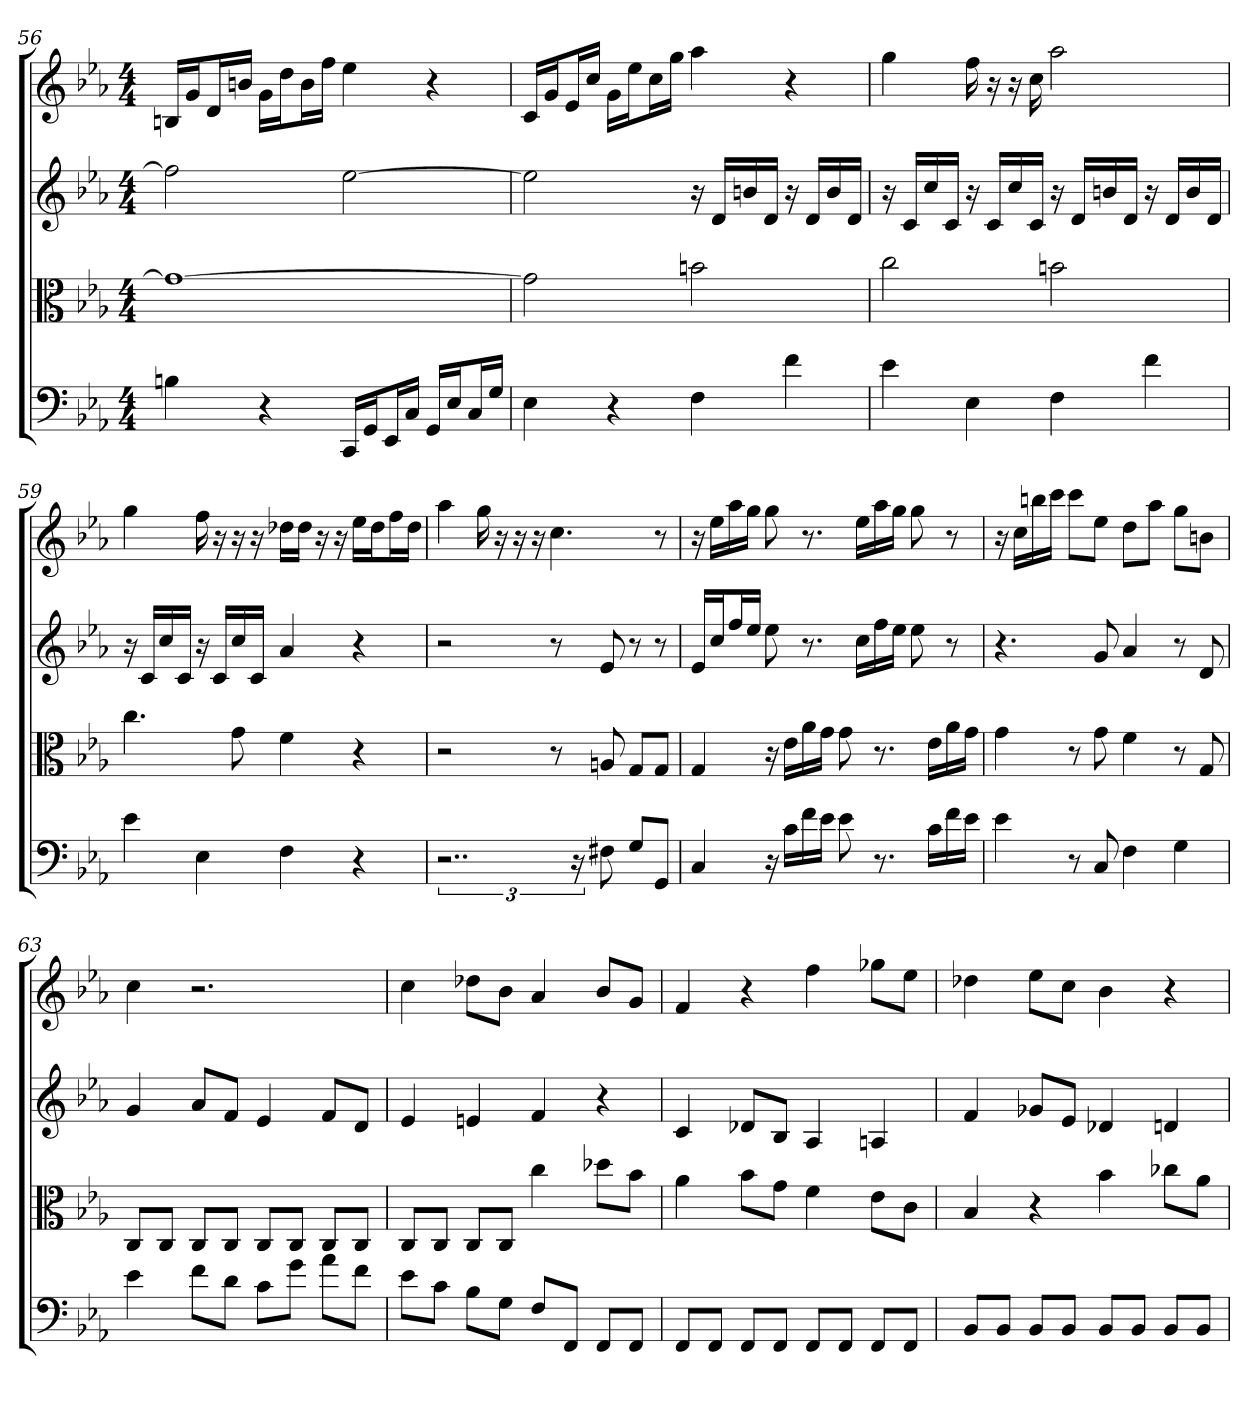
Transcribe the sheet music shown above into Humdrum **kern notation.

**kern	**kern	**kern	**kern
*part4	*part3	*part2	*part1
*staff4	*staff3	*staff2	*staff1
*clefF4	*clefC3	*clefG2	*clefG2
*k[b-e-a-]	*k[b-e-a-]	*k[b-e-a-]	*k[b-e-a-]
*E-:	*E-:	*E-:	*E-:
*M4/4	*M4/4	*M4/4	*M4/4
=56	=56	=56	=56
4Bn	1g_	2ff]	16Bn/LL
.	.	.	16g/J
.	.	.	16d/L
.	.	.	16bn/JJ
4r	.	.	16g\LL
.	.	.	16dd\J
.	.	.	16b\L
.	.	.	16ff\JJ
16CC/LL	.	[2ee-	4ee-
16GG/J	.	.	.
16EE-/L	.	.	.
16C/JJ	.	.	.
16GG/LL	.	.	4r
16E-/J	.	.	.
16C/L	.	.	.
16G/JJ	.	.	.
=57	=57	=57	=57
4E-	2g]	2ee-]	16c/LL
.	.	.	16g/J
.	.	.	16e-/L
.	.	.	16cc/JJ
4r	.	.	16g\LL
.	.	.	16ee-\J
.	.	.	16cc\L
.	.	.	16gg\JJ
4F	2bn	16r	4aa-
.	.	16d/LL	.
.	.	16bn/	.
.	.	16d/JJ	.
4f	.	16r	4r
.	.	16d/LL	.
.	.	16b/	.
.	.	16d/JJ	.
=58	=58	=58	=58
4e-	2cc	16r	4gg
.	.	16c/LL	.
.	.	16cc/	.
.	.	16c/JJ	.
4E-	.	16r	16ff
.	.	16c/LL	16r
.	.	16cc/	16r
.	.	16c/JJ	16cc
4F	2bn	16r	2aa-
.	.	16d/LL	.
.	.	16bn/	.
.	.	16d/JJ	.
4f	.	16r	.
.	.	16d/LL	.
.	.	16b/	.
.	.	16d/JJ	.
=59	=59	=59	=59
4e-	4.cc	16r	4gg
.	.	16c/LL	.
.	.	16cc/	.
.	.	16c/JJ	.
4E-	.	16r	16ff
.	.	16c/LL	16r
.	8g	16cc/	16r
.	.	16c/JJ	16r
4F	4f	4a-	16dd-X\LL
.	.	.	16dd-\JJ
.	.	.	16r
.	.	.	16r
4r	4r	4r	16ee-\LL
.	.	.	16dd-\J
.	.	.	16ff\L
.	.	.	16dd-\JJ
=60	=60	=60	=60
3..r	2r	2r	4aa-
.	.	.	16gg
.	.	.	16r
.	.	.	16r
.	.	.	16r
.	8r	8r	4.cc
24r	.	.	.
8F#X	8An	8e-	.
8G/L	8G/L	8r	.
8GG/J	8G/J	8r	8r
=61	=61	=61	=61
4C	4G	16e-/LL	16r
.	.	16cc/J	16ee-\LL
.	.	16ff/L	16aa-\
.	.	16ee-/JJ	16gg\JJ
16r	16r	8ee-	8gg
16c\LL	16e-\LL	.	.
16f\	16a-\	8.r	8.r
16e-\JJ	16g\JJ	.	.
8e-	8g	.	.
.	.	16cc\LL	16ee-\LL
8.r	8.r	16ff\	16aa-\
.	.	16ee-\JJ	16gg\JJ
.	.	8ee-	8gg
16c\LL	16e-\LL	.	.
16f\	16a-\	8r	8r
16e-\JJ	16g\JJ	.	.
=62	=62	=62	=62
4e-	4g	4.r	16r
.	.	.	16cc\LL
.	.	.	16bbn\
.	.	.	16ccc\JJ
8r	8r	.	8ccc\L
8C	8g	8g	8ee-\J
4F	4f	4a-	8dd\L
.	.	.	8aa-\J
4G	8r	8r	8gg\L
.	8G	8d	8bn\J
=63	=63	=63	=63
4e-	8C/L	4g	4cc
.	8C/J	.	.
8f\L	8C/L	8a-/L	2.r
8d\J	8C/J	8f/J	.
8c\L	8C/L	4e-	.
8g\J	8C/J	.	.
8a-\L	8C/L	8f/L	.
8f\J	8C/J	8d/J	.
=64	=64	=64	=64
8e-\L	8C/L	4e-	4cc
8c\J	8C/J	.	.
8B-\L	8C/L	4en	8dd-X\L
8G\J	8C/J	.	8b-\J
8F/L	4cc	4f	4a-
8FF/J	.	.	.
8FF/L	8dd-X\L	4r	8b-/L
8FF/J	8b-\J	.	8g/J
=65	=65	=65	=65
8FF/L	4a-	4c	4f
8FF/J	.	.	.
8FF/L	8b-\L	8d-X/L	4r
8FF/J	8g\J	8B-/J	.
8FF/L	4f	4A-	4ff
8FF/J	.	.	.
8FF/L	8e-\L	4An	8gg-X\L
8FF/J	8c\J	.	8ee-\J
=66	=66	=66	=66
8BB-/L	4B-	4f	4dd-X
8BB-/J	.	.	.
8BB-/L	4r	8g-X/L	8ee-\L
8BB-/J	.	8e-/J	8cc\J
8BB-/L	4b-	4d-X	4b-
8BB-/J	.	.	.
8BB-/L	8cc-X\L	4dn	4r
8BB-/J	8a-\J	.	.
=	=	=	=
*-	*-	*-	*-
